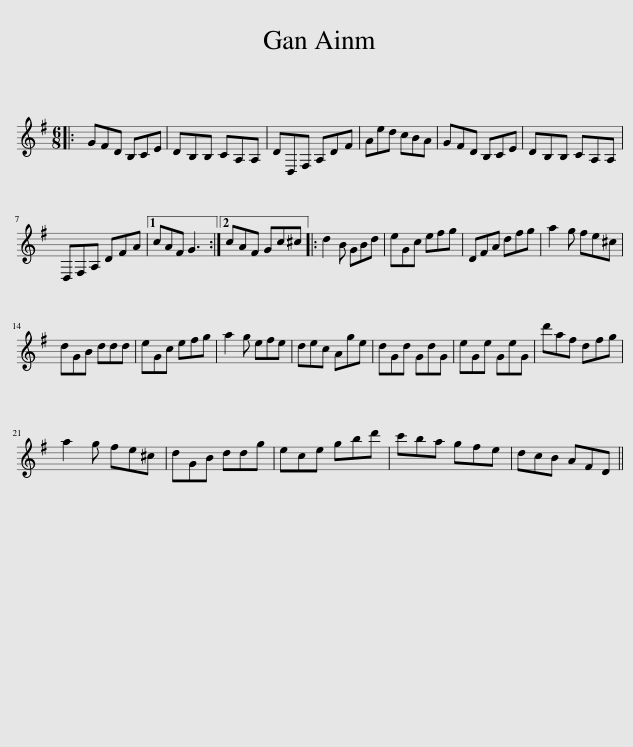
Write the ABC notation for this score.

X:1
L:1/8
M:6/8
I:linebreak $
K:G
V:1 treble
V:1
|: GFD B,CE | DB,B, CA,A, | DD,F, A,DF | Aed cBA | GFD B,CE | %5
 DB,B, CA,A, |$ D,F,A, DFA |1 cAF G3 :|2 cAF Gc^c |: d2 B GBd | %10
 eGc efg | DFA dfg | a2 g fe^c |$ dGB ddd | eGc efg | %15
 a2 g efe | dec Age | dGd GdG | eGe GeG | d'af dfg |$ %20
 a2 g fe^c | dGB ddg | ece gbd' | c'ba gfe | dcB AFD || %25
